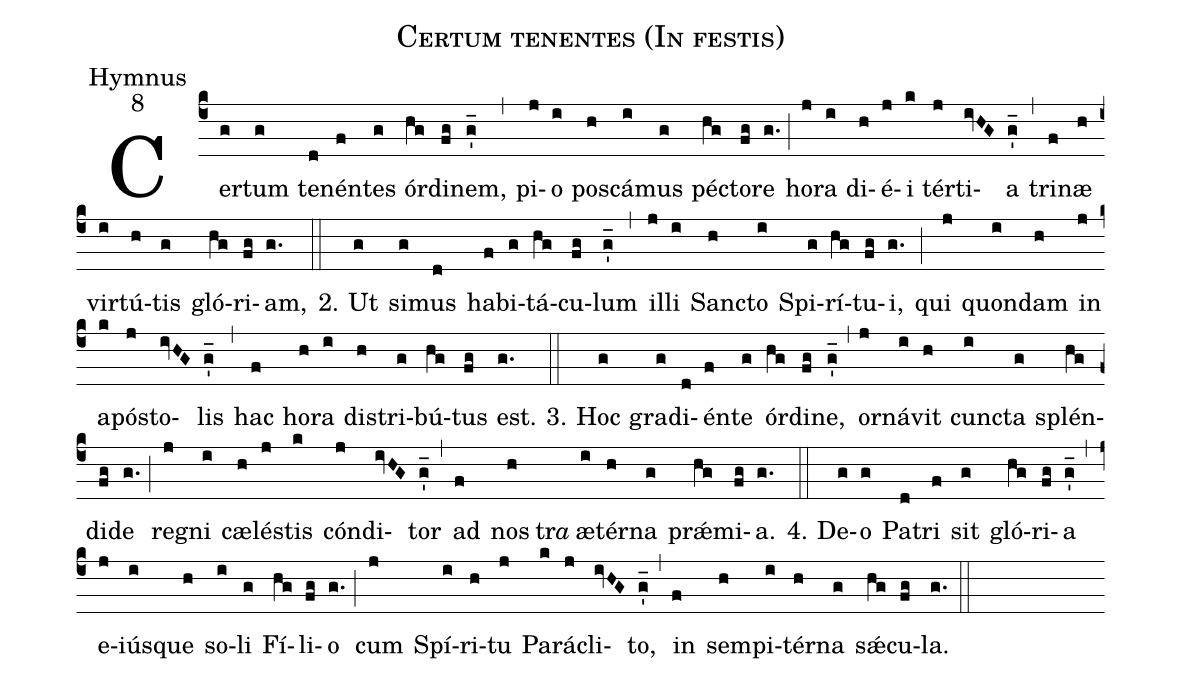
name:Certum tenentes (In festis);
office-part:Hymnus;
mode:8;
%%
(c4)Cer(g)tum(g) te(d)nén(f)tes(g) ór(hg)di(fg)nem,(g'_) (,)
pi(j)o(i) pos(h)cá(i)mus(g) péc(hg)to(fg)re(g.) (;)
ho(j)ra(i) di(h)é(j)i(k) tér(j)ti(ivHG)a(g'_) (,)
tri(f)næ(h) vir(i)tú(h)tis(g) gló(hg)ri(fg)am,(g.) (::)
2. Ut(g) si(g)mus(d) ha(f)bi(g)tá(hg)cu(fg)lum(g'_) (,)
il(j)li(i) Sanc(h)to(i) Spi(g)rí(hg)tu(fg)i,(g.) (;)
qui(j) quon(i)dam(h) in(j) a(k)pós(j)to(ivHG)lis(g'_) (,)
hac(f) ho(h)ra(i) dis(h)tri(g)bú(hg)tus(fg) est.(g.) (::)

3. Hoc(g) gra(g)di(d)én(f)te(g) ór(hg)di(fg)ne,(g'_) (,)
or(j)ná(i)vit(h) cunc(i)ta(g) splén(hg)di(fg)de(g.) (;)
re(j)gni(i) cæ(h)lés(j)tis(k) cón(j)di(ivHG)tor(g'_) (,)
ad(f) nos(h)tr<i>a</i>() æ(i)tér(h)na(g) prǽ(hg)mi(fg)a.(g.) (::)

4. De(g)o(g) Pa(d)tri(f) sit(g) gló(hg)ri(fg)a(g'_) (,)
e(j)iús(i)que(h) so(i)li(g) Fí(hg)li(fg)o(g.) (;)
cum(j) Spí(i)ri(h)tu(j) Pa(k)rá(j)cli(ivHG)to,(g'_) (,)
in(f) sem(h)pi(i)tér(h)na(g) sǽ(hg)cu(fg)la.(g.) (::)
